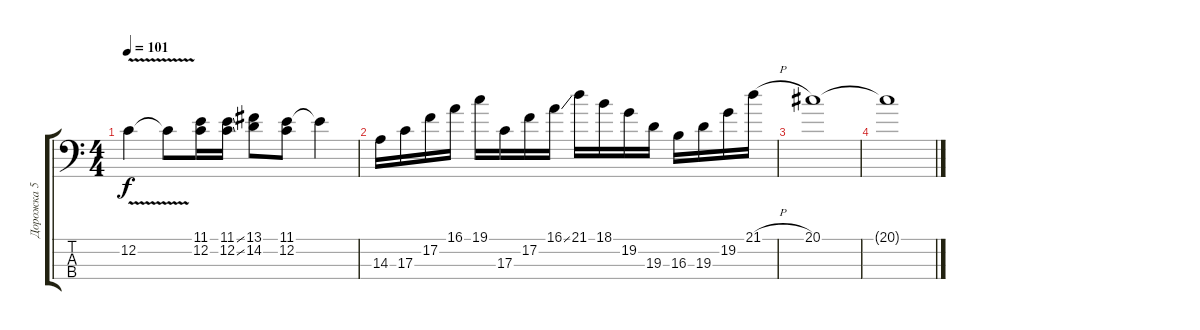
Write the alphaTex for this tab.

\track ("Дорожка 5" "Дорожка 5") {instrument distortionguitar}
\staff {score tabs}
\tuning (F2 C2 G1 D1) {hide}
\ts (4 4)
\tempo 101
\clef f4
\ks c
12.2{v}.4{dy f} 12.2{t}.8 (11.1 12.2).16 (11.1{ss} 12.2{ss}).16 (13.1 14.2).8 (11.1 12.2).8 11.1{t}.4 |
14.3.16 17.3.16 17.2.16 16.1.16 19.1.16 17.3.16 17.2.16 16.1{ss}.16 21.1.16 18.1.16 19.2.16 19.3.16 16.3.16 19.3.16 19.2.16 21.1{h}.16 |
20.1.1 |
20.1{t}.1
